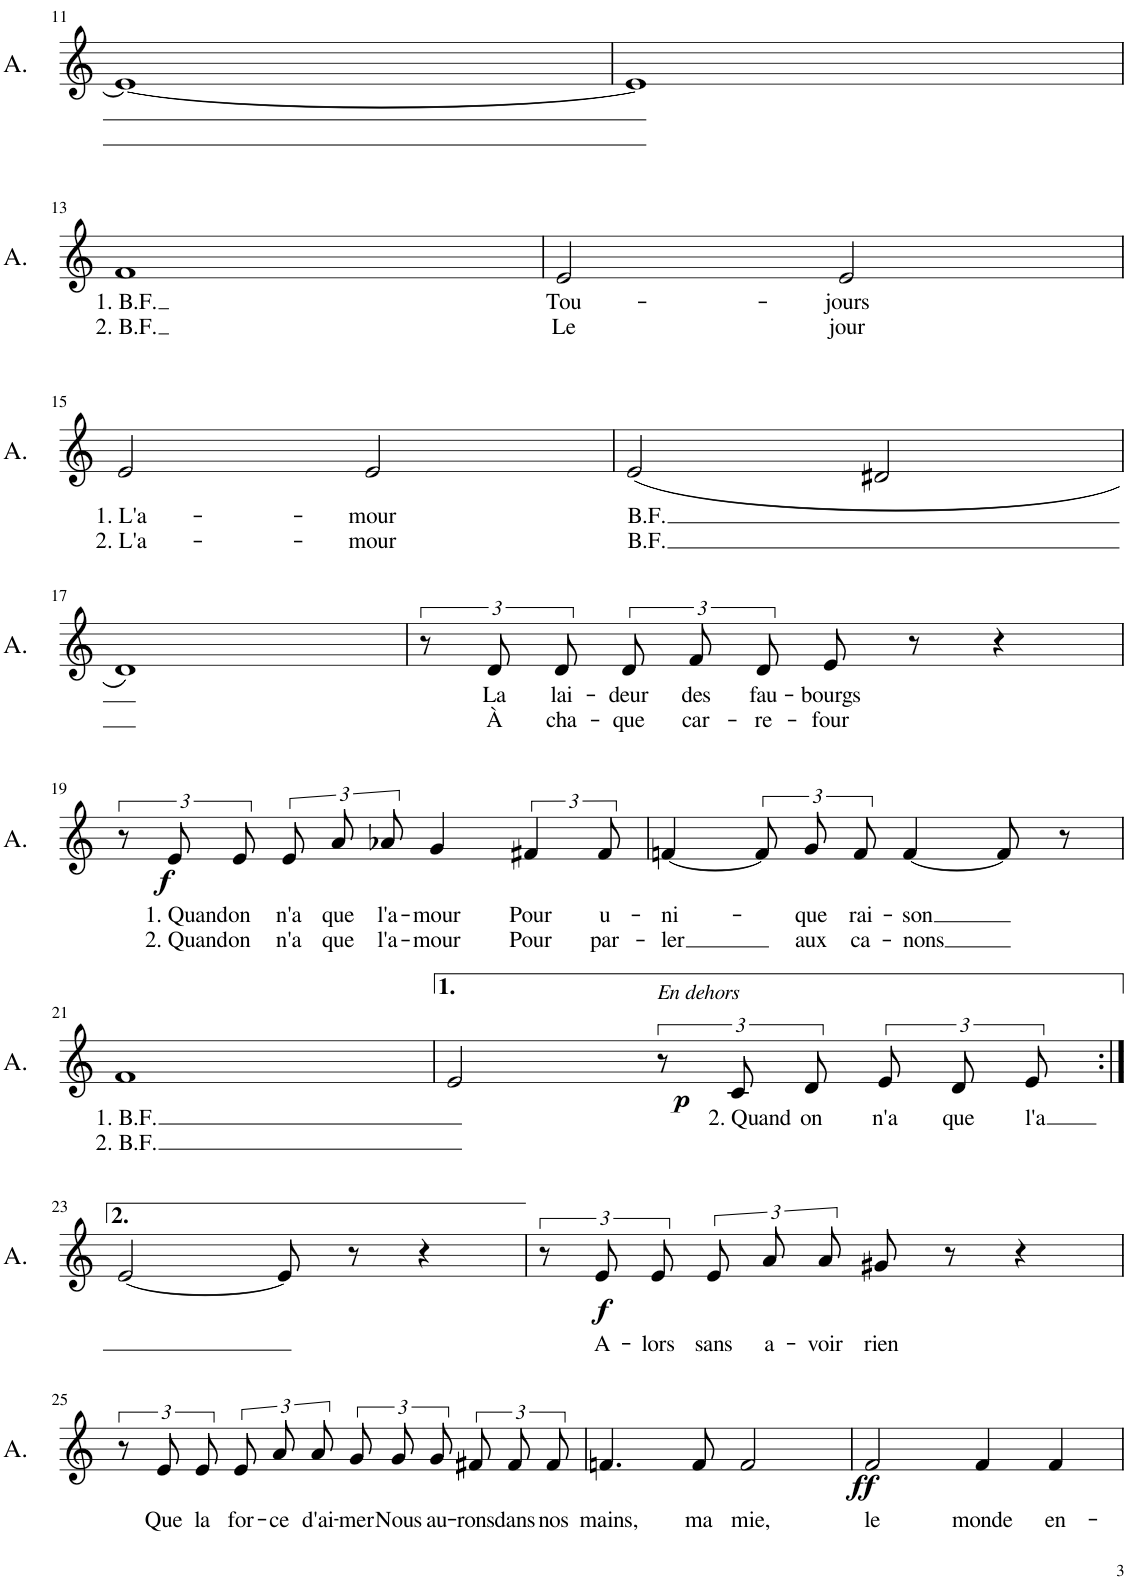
**kern	**text	**text	**dynam
*part1	*part1	*part1	*part1
*staff1	*staff1	*staff1	*staff1
*I"A.	*	*	*
*I'A.	*	*	*
!!LO:PB:g=z
*clefG2	*	*	*
*k[]	*	*	*
*M4/4	*	*	*
*met(c)	*	*	*
=11	=11	=11	=11
1e_	.	.	.
=12	=12	=12	=12
1e]	.	.	.
!!LO:LB:g=z
=13	=13	=13	=13
!	!LO:LY:b	!LO:LY:b	!
1f	1. B.F.	2. B.F.	.
=14	=14	=14	=14
!	!LO:LY:b	!LO:LY:b	!
2e/	Tou-	Le	.
!	!LO:LY:b	!LO:LY:b	!
2e/	-jours	jour	.
!!LO:LB:g=z
=15	=15	=15	=15
!	!LO:LY:b	!LO:LY:b	!
2e/	1. L'a-	2. L'a-	.
!	!LO:LY:b	!LO:LY:b	!
2e/	-mour	-mour	.
=16	=16	=16	=16
!	!LO:LY:b	!LO:LY:b	!
(2e/	B.F.	B.F.	.
2d#X/	.	.	.
!!LO:LB:g=z
=17	=17	=17	=17
1d)	.	.	.
=18	=18	=18	=18
12r	.	.	.
!	!LO:LY:b	!LO:LY:b	!
12d/L	La	À	.
!	!LO:LY:b	!LO:LY:b	!
12d/J	lai-	cha-	.
!	!LO:LY:b	!LO:LY:b	!
12d/L	-deur	-que	.
!	!LO:LY:b	!LO:LY:b	!
12f/	des	car-	.
!	!LO:LY:b	!LO:LY:b	!
12d/J	fau-	-re-	.
!	!LO:LY:b	!LO:LY:b	!
8e/	-bourgs	-four	.
8r	.	.	.
4r	.	.	.
!!LO:LB:g=z
=19	=19	=19	=19
12r	.	.	.
!	!LO:LY:b	!LO:LY:b	!LO:DY:b
12e/L	1. Quand	2. Quand	f
!	!LO:LY:b	!LO:LY:b	!
12e/J	on	on	.
!	!LO:LY:b	!LO:LY:b	!
12e/L	n'a	n'a	.
!	!LO:LY:b	!LO:LY:b	!
12a/	que	que	.
!	!LO:LY:b	!LO:LY:b	!
12a-X/J	l'a-	l'a-	.
!	!LO:LY:b	!LO:LY:b	!
4g/	-mour	-mour	.
!	!LO:LY:b	!LO:LY:b	!
6f#X/	Pour	Pour	.
!	!LO:LY:b	!LO:LY:b	!
12f#/	u-	par-	.
=20	=20	=20	=20
!	!LO:LY:b	!LO:LY:b	!
[4fn/	-ni-	-ler	.
12f/L]	.	.	.
!	!LO:LY:b	!LO:LY:b	!
12g/	-que	aux	.
!	!LO:LY:b	!LO:LY:b	!
12f/J	rai-	ca-	.
!	!LO:LY:b	!LO:LY:b	!
[4f/	-son	-nons	.
8f/]	.	.	.
8r	.	.	.
!!LO:LB:g=z
=21	=21	=21	=21
!	!LO:LY:b	!LO:LY:b	!
1f	1. B.F.	2. B.F.	.
=22	=22	=22	=22
2e/	.	.	.
!LO:TX:a:i:t=En dehors	!	!	!
!	!	!	!LO:DY:b
12r	.	.	p
!	!LO:LY:b	!	!
12c/L	2. Quand	.	.
!	!LO:LY:b	!	!
12d/J	on	.	.
!	!LO:LY:b	!	!
12e/L	n'a	.	.
!	!LO:LY:b	!	!
12d/	que	.	.
!	!LO:LY:b	!	!
12e/J	-l'a	.	.
!!LO:LB:g=z
=23:|!	=23:|!	=23:|!	=23:|!
[2e/	.	.	.
8e/]	.	.	.
8r	.	.	.
4r	.	.	.
=24	=24	=24	=24
12r	.	.	.
!	!LO:LY:b	!	!LO:DY:b
12e/L	A-	.	f
!	!LO:LY:b	!	!
12e/J	-lors	.	.
!	!LO:LY:b	!	!
12e/L	sans	.	.
!	!LO:LY:b	!	!
12a/	a-	.	.
!	!LO:LY:b	!	!
12a/J	-voir	.	.
!	!LO:LY:b	!	!
8g#X/	rien	.	.
8r	.	.	.
4r	.	.	.
!!LO:LB:g=z
=25	=25	=25	=25
12r	.	.	.
!	!LO:LY:b	!	!
12e/L	Que	.	.
!	!LO:LY:b	!	!
12e/J	la	.	.
!	!LO:LY:b	!	!
12e/L	for-	.	.
!	!LO:LY:b	!	!
12a/	-ce	.	.
!	!LO:LY:b	!	!
12a/J	d'ai-	.	.
!	!LO:LY:b	!	!
12g/L	-mer	.	.
!	!LO:LY:b	!	!
12g/	Nous	.	.
!	!LO:LY:b	!	!
12g/J	au-	.	.
!	!LO:LY:b	!	!
12f#X/L	-rons	.	.
!	!LO:LY:b	!	!
12f#/	dans	.	.
!	!LO:LY:b	!	!
12f#/J	nos	.	.
=26	=26	=26	=26
!	!LO:LY:b	!	!
4.fn/	mains,	.	.
!	!LO:LY:b	!	!
8f/	ma	.	.
!	!LO:LY:b	!	!
2f/	mie,	.	.
=27	=27	=27	=27
!	!LO:LY:b	!	!LO:DY:b
2f/	le	.	ff
!	!LO:LY:b	!	!
4f/	monde	.	.
!	!LO:LY:b	!	!
4f/	en-	.	.
=	=	=	=
*-	*-	*-	*-
